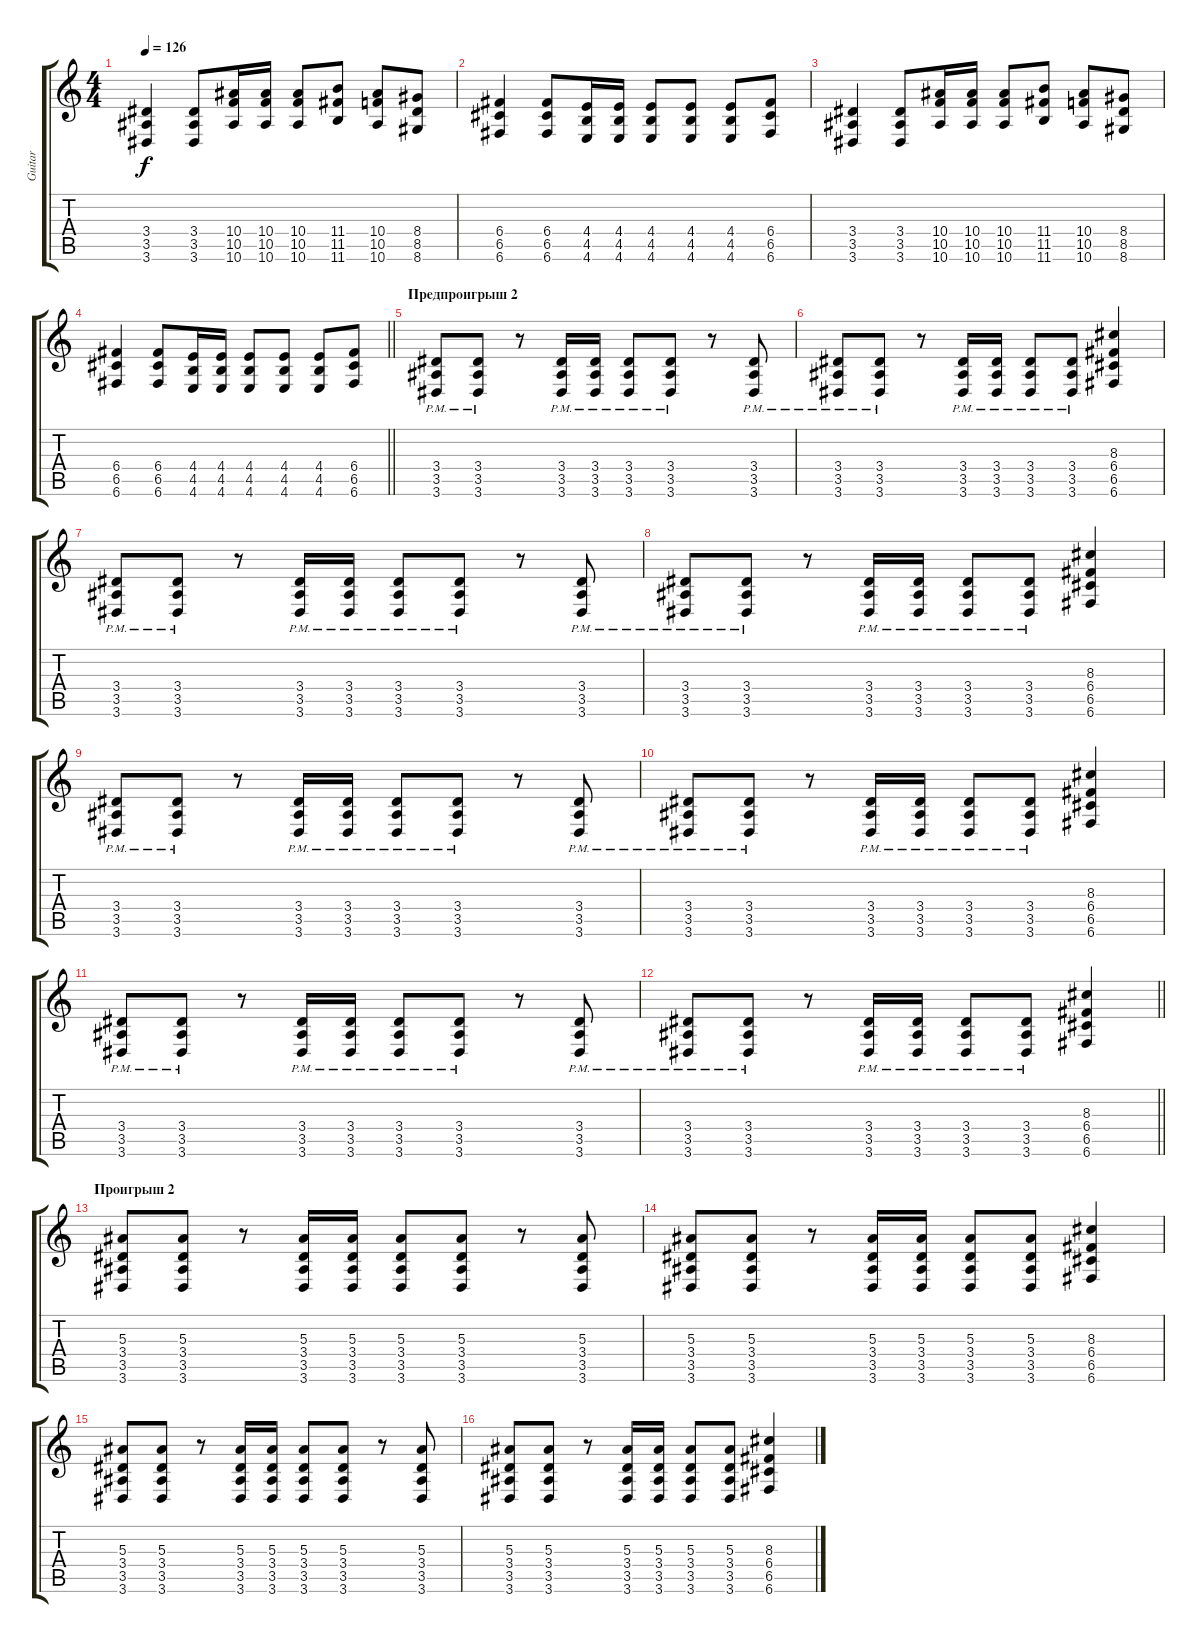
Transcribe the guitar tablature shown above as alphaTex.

\track ("Guitar" "Guitar") {instrument electricguitarclean}
\staff {score tabs}
\tuning (D4 A3 F3 C3 G2 C2) {hide}
\ts (4 4)
\tempo 126
\clef g2
\ks c
(3.4 3.5 3.6).4{dy f} (3.4 3.5 3.6).8 (10.4 10.5 10.6).16 (10.4 10.5 10.6).16 (10.4 10.5 10.6).8 (11.4 11.5 11.6).8 (10.4 10.5 10.6).8 (8.4 8.5 8.6).8 |
(6.4 6.5 6.6).4 (6.4 6.5 6.6).8 (4.4 4.5 4.6).16 (4.4 4.5 4.6).16 (4.4 4.5 4.6).8 (4.4 4.5 4.6).8 (4.4 4.5 4.6).8 (6.4 6.5 6.6).8 |
(3.4 3.5 3.6).4 (3.4 3.5 3.6).8 (10.4 10.5 10.6).16 (10.4 10.5 10.6).16 (10.4 10.5 10.6).8 (11.4 11.5 11.6).8 (10.4 10.5 10.6).8 (8.4 8.5 8.6).8 |
\barLineRight lightlight
(6.4 6.5 6.6).4 (6.4 6.5 6.6).8 (4.4 4.5 4.6).16 (4.4 4.5 4.6).16 (4.4 4.5 4.6).8 (4.4 4.5 4.6).8 (4.4 4.5 4.6).8 (6.4 6.5 6.6).8 |
\section ("" "Предпроигрыш 2")
(3.4{pm} 3.5{pm} 3.6{pm}).8 (3.4{pm} 3.5{pm} 3.6{pm}).8 r.8 (3.4{pm} 3.5{pm} 3.6{pm}).16 (3.4{pm} 3.5{pm} 3.6{pm}).16 (3.4{pm} 3.5{pm} 3.6{pm}).8 (3.4{pm} 3.5{pm} 3.6{pm}).8 r.8 (3.4{pm} 3.5{pm} 3.6{pm}).8 |
(3.4{pm} 3.5{pm} 3.6{pm}).8 (3.4{pm} 3.5{pm} 3.6{pm}).8 r.8 (3.4{pm} 3.5{pm} 3.6{pm}).16 (3.4{pm} 3.5{pm} 3.6{pm}).16 (3.4{pm} 3.5{pm} 3.6{pm}).8 (3.4{pm} 3.5{pm} 3.6{pm}).8 (8.3 6.4 6.5 6.6).4 |
(3.4{pm} 3.5{pm} 3.6{pm}).8 (3.4{pm} 3.5{pm} 3.6{pm}).8 r.8 (3.4{pm} 3.5{pm} 3.6{pm}).16 (3.4{pm} 3.5{pm} 3.6{pm}).16 (3.4{pm} 3.5{pm} 3.6{pm}).8 (3.4{pm} 3.5{pm} 3.6{pm}).8 r.8 (3.4{pm} 3.5{pm} 3.6{pm}).8 |
(3.4{pm} 3.5{pm} 3.6{pm}).8 (3.4{pm} 3.5{pm} 3.6{pm}).8 r.8 (3.4{pm} 3.5{pm} 3.6{pm}).16 (3.4{pm} 3.5{pm} 3.6{pm}).16 (3.4{pm} 3.5{pm} 3.6{pm}).8 (3.4{pm} 3.5{pm} 3.6{pm}).8 (8.3 6.4 6.5 6.6).4 |
(3.4{pm} 3.5{pm} 3.6{pm}).8 (3.4{pm} 3.5{pm} 3.6{pm}).8 r.8 (3.4{pm} 3.5{pm} 3.6{pm}).16 (3.4{pm} 3.5{pm} 3.6{pm}).16 (3.4{pm} 3.5{pm} 3.6{pm}).8 (3.4{pm} 3.5{pm} 3.6{pm}).8 r.8 (3.4{pm} 3.5{pm} 3.6{pm}).8 |
(3.4{pm} 3.5{pm} 3.6{pm}).8 (3.4{pm} 3.5{pm} 3.6{pm}).8 r.8 (3.4{pm} 3.5{pm} 3.6{pm}).16 (3.4{pm} 3.5{pm} 3.6{pm}).16 (3.4{pm} 3.5{pm} 3.6{pm}).8 (3.4{pm} 3.5{pm} 3.6{pm}).8 (8.3 6.4 6.5 6.6).4 |
(3.4{pm} 3.5{pm} 3.6{pm}).8 (3.4{pm} 3.5{pm} 3.6{pm}).8 r.8 (3.4{pm} 3.5{pm} 3.6{pm}).16 (3.4{pm} 3.5{pm} 3.6{pm}).16 (3.4{pm} 3.5{pm} 3.6{pm}).8 (3.4{pm} 3.5{pm} 3.6{pm}).8 r.8 (3.4{pm} 3.5{pm} 3.6{pm}).8 |
\barLineRight lightlight
(3.4{pm} 3.5{pm} 3.6{pm}).8 (3.4{pm} 3.5{pm} 3.6{pm}).8 r.8 (3.4{pm} 3.5{pm} 3.6{pm}).16 (3.4{pm} 3.5{pm} 3.6{pm}).16 (3.4{pm} 3.5{pm} 3.6{pm}).8 (3.4{pm} 3.5{pm} 3.6{pm}).8 (8.3 6.4 6.5 6.6).4 |
\section ("" "Проигрыш 2")
(5.3 3.4 3.5 3.6).8 (5.3 3.4 3.5 3.6).8 r.8 (5.3 3.4 3.5 3.6).16 (5.3 3.4 3.5 3.6).16 (5.3 3.4 3.5 3.6).8 (5.3 3.4 3.5 3.6).8 r.8 (5.3 3.4 3.5 3.6).8 |
(5.3 3.4 3.5 3.6).8 (5.3 3.4 3.5 3.6).8 r.8 (5.3 3.4 3.5 3.6).16 (5.3 3.4 3.5 3.6).16 (5.3 3.4 3.5 3.6).8 (5.3 3.4 3.5 3.6).8 (8.3 6.4 6.5 6.6).4 |
(5.3 3.4 3.5 3.6).8 (5.3 3.4 3.5 3.6).8 r.8 (5.3 3.4 3.5 3.6).16 (5.3 3.4 3.5 3.6).16 (5.3 3.4 3.5 3.6).8 (5.3 3.4 3.5 3.6).8 r.8 (5.3 3.4 3.5 3.6).8 |
(5.3 3.4 3.5 3.6).8 (5.3 3.4 3.5 3.6).8 r.8 (5.3 3.4 3.5 3.6).16 (5.3 3.4 3.5 3.6).16 (5.3 3.4 3.5 3.6).8 (5.3 3.4 3.5 3.6).8 (8.3 6.4 6.5 6.6).4
